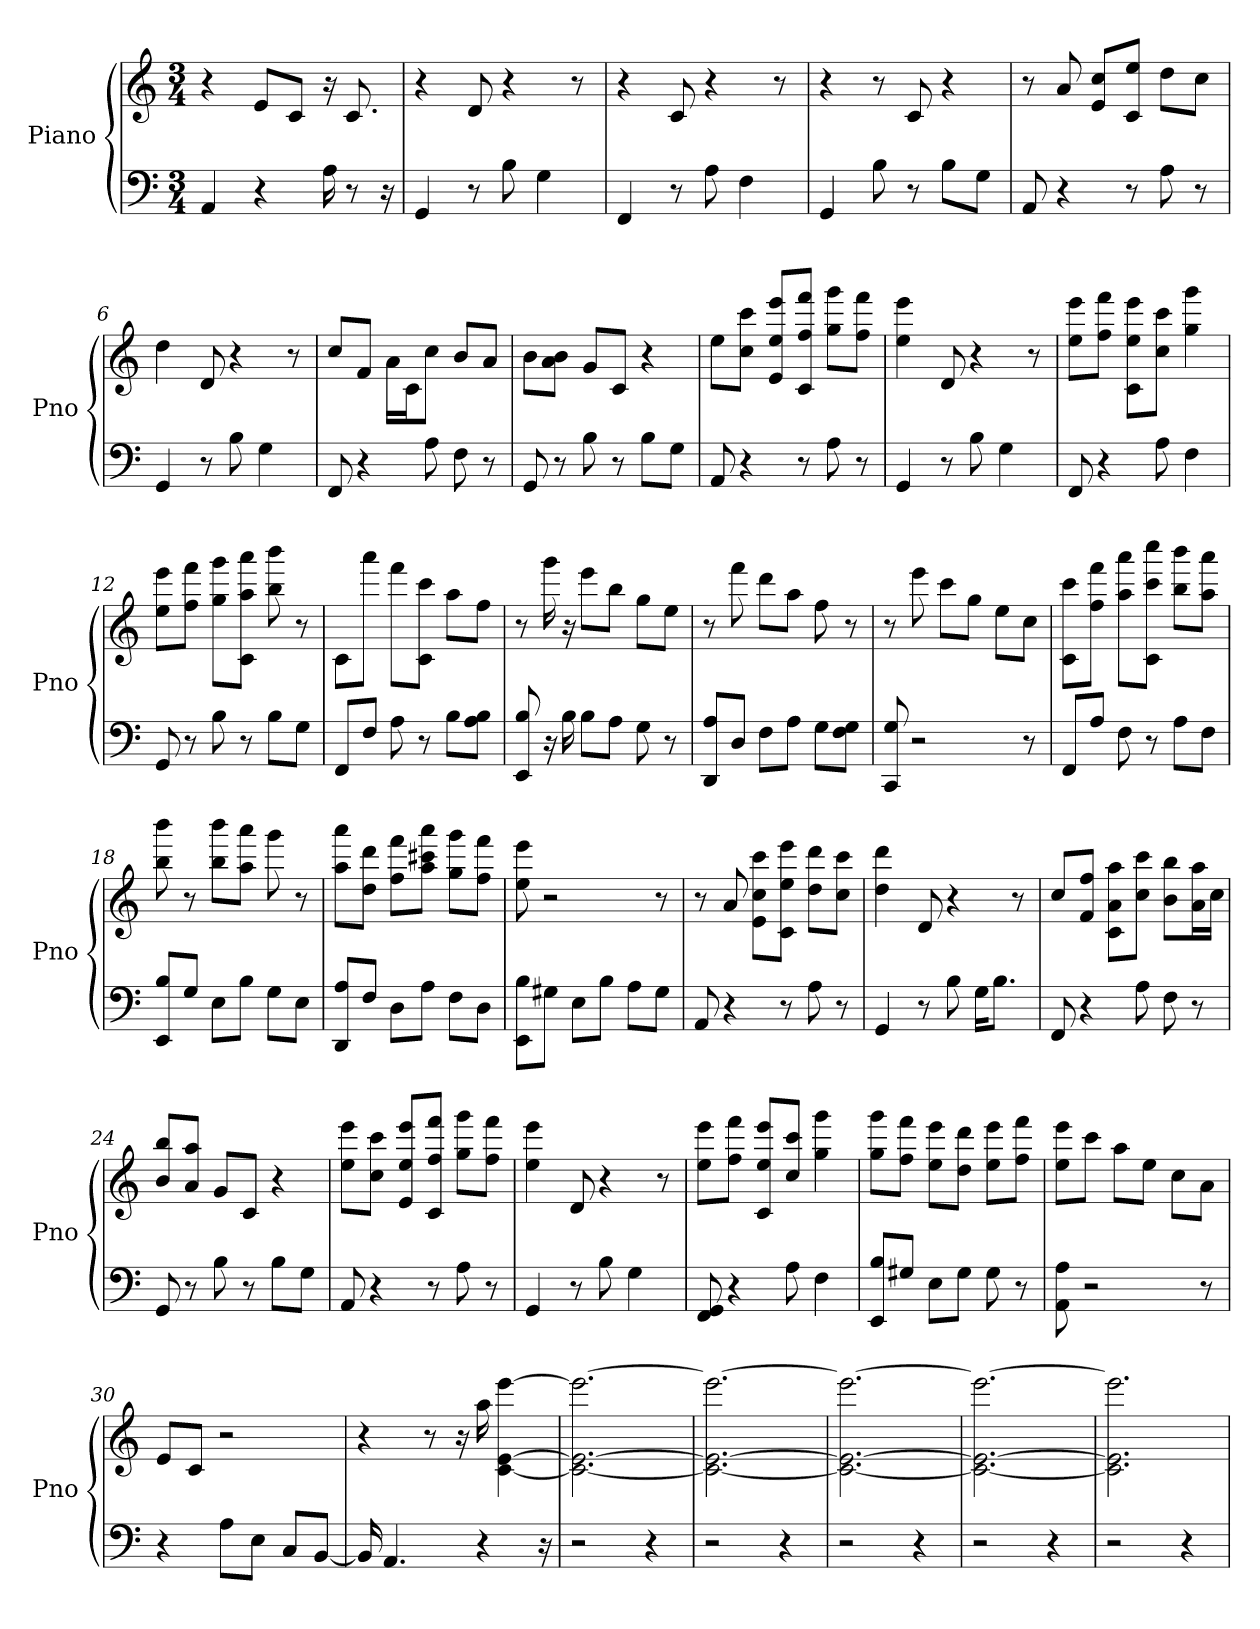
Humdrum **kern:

**kern	**kern
*part1	*part1
*staff2	*staff1
*I"Piano	*
*I'Pno	*
*clefF4	*clefG2
*k[]	*k[]
*C:	*C:
*M3/4	*M3/4
*MM86	*MM86
=1	=1
4AA	4r
4r	8e/L
.	8c/J
16A	16r
8r	8.c
16r	.
=2	=2
4GG	4r
8r	8d
8B	4r
4G	.
.	8r
=3	=3
4FF	4r
8r	8c
8A	4r
4F	.
.	8r
=4	=4
4GG	4r
8B	8r
8r	8c
8B\L	4r
8G\J	.
=5	=5
8AA	8r
4r	8a
.	8cc/ 8e/L
8r	8ee/ 8c/J
8A	8dd\L
8r	8cc\J
=6	=6
4GG	4dd
8r	8d
8B	4r
4G	.
.	8r
=7	=7
8FF	8cc/L
4r	8f/J
.	16a\LL
.	16c\J
8A	8cc\J
8F	8b/L
8r	8a/J
=8	=8
8GG	8b\L
8r	8a\ 8b\J
8B	8g/L
8r	8c/J
8B\L	4r
8G\J	.
=9	=9
8AA	8ee\L
4r	8cc\ 8ccc\J
.	8e/ 8ee/ 8eee/L
8r	8fff/ 8ff/ 8c/J
8A	8ggg\ 8gg\L
8r	8fff\ 8ff\J
=10	=10
4GG	4ee 4eee
8r	8d
8B	4r
4G	.
.	8r
=11	=11
8FF	8ee\ 8eee\L
4r	8fff\ 8ff\J
.	8eee\ 8c\ 8ee\L
8A	8ccc\ 8cc\J
4F	4ggg 4gg
=12	=12
8GG	8ee\ 8eee\L
8r	8fff\ 8ff\J
8B	8gg\ 8ggg\L
8r	8c\ 8aaa\ 8aa\J
8B\L	8bbb 8bb
8G\J	8r
=13	=13
8FF/L	8c\L
8F/J	8aaa\J
8A	8fff\L
8r	8c\ 8ccc\J
8B\L	8aa\L
8B\ 8A\J	8ff\J
=14	=14
8B 8EE	8r
16r	16ggg
16B	16r
8B\L	8eee\L
8A\J	8bb\J
8G	8gg\L
8r	8ee\J
=15	=15
8DD/ 8A/L	8r
8D/J	8fff
8F\L	8ddd\L
8A\J	8aa\J
8G\L	8ff
8F\ 8G\J	8r
=16	=16
8G 8CC	8r
2r	8eee
.	8ccc\L
.	8gg\J
.	8ee\L
8r	8cc\J
=17	=17
8FF/L	8ccc\ 8c\L
8A/J	8fff\ 8ff\J
8F	8aaa\ 8aa\L
8r	8cccc\ 8ccc\ 8c\J
8A\L	8bbb\ 8bb\L
8F\J	8aaa\ 8aa\J
=18	=18
8EE/ 8B/L	8bb 8bbb
8G/J	8r
8E\L	8bbb\ 8bb\L
8B\J	8aaa\ 8aa\J
8G\L	8ggg
8E\J	8r
=19	=19
8DD/ 8A/L	8aaa\ 8aa\L
8F/J	8ddd\ 8dd\J
8D\L	8fff\ 8ff\L
8A\J	8ccc#\ 8aaa\ 8aa\J
8F\L	8ggg\ 8gg\L
8D\J	8fff\ 8ff\J
=20	=20
8B\ 8EE\L	8ee 8eee
8G#\J	2r
8E\L	.
8B\J	.
8A\L	.
8G#\J	8r
=21	=21
8AA	8r
4r	8a
.	8ccc\ 8e\ 8cc\L
8r	8ee\ 8eee\ 8c\J
8A	8dd\ 8ddd\L
8r	8ccc\ 8cc\J
=22	=22
4GG	4ddd 4dd
8r	8d
8B	4r
16G\KL	.
8.B\J	.
.	8r
=23	=23
8FF	8cc/L
4r	8ff/ 8f/J
.	8a\ 8c\ 8aa\L
8A	8ccc\ 8cc\J
8F	8bb\ 8b\L
8r	16a\ 16aa\L
.	16cc\JJ
=24	=24
8GG	8b/ 8bb/L
8r	8aa/ 8a/J
8B	8g/L
8r	8c/J
8B\L	4r
8G\J	.
=25	=25
8AA	8ee\ 8eee\L
4r	8ccc\ 8cc\J
.	8ee/ 8eee/ 8e/L
8r	8fff/ 8ff/ 8c/J
8A	8ggg\ 8gg\L
8r	8ff\ 8fff\J
=26	=26
4GG	4ee 4eee
8r	8d
8B	4r
4G	.
.	8r
=27	=27
8FF 8GG	8ee\ 8eee\L
4r	8fff\ 8ff\J
.	8c/ 8eee/ 8ee/L
8A	8ccc/ 8cc/J
4F	4ggg 4gg
=28	=28
8EE/ 8B/L	8ggg\ 8gg\L
8G#/J	8ff\ 8fff\J
8E\L	8eee\ 8ee\L
8G#\J	8dd\ 8ddd\J
8G#	8eee\ 8ee\L
8r	8fff\ 8ff\J
=29	=29
8AA 8A	8eee\ 8ee\L
2r	8ccc\J
.	8aa\L
.	8ee\J
.	8cc\L
8r	8a\J
=30	=30
4r	8e/L
.	8c/J
8A\L	2r
8E\J	.
8C/L	.
[8BB/J	.
=31	=31
16BB]	4r
4.AA	.
.	8r
.	16r
4r	16aa
.	[4e [4c [4eee
16r	.
=32	=32
2r	2.e_ 2.c_ 2.eee_
4r	.
=33	=33
2r	2.e_ 2.c_ 2.eee_
4r	.
=34	=34
2r	2.e_ 2.c_ 2.eee_
4r	.
=35	=35
2r	2.e_ 2.c_ 2.eee_
4r	.
=36	=36
2r	2.e] 2.c] 2.eee]
4r	.
=	=
*-	*-
